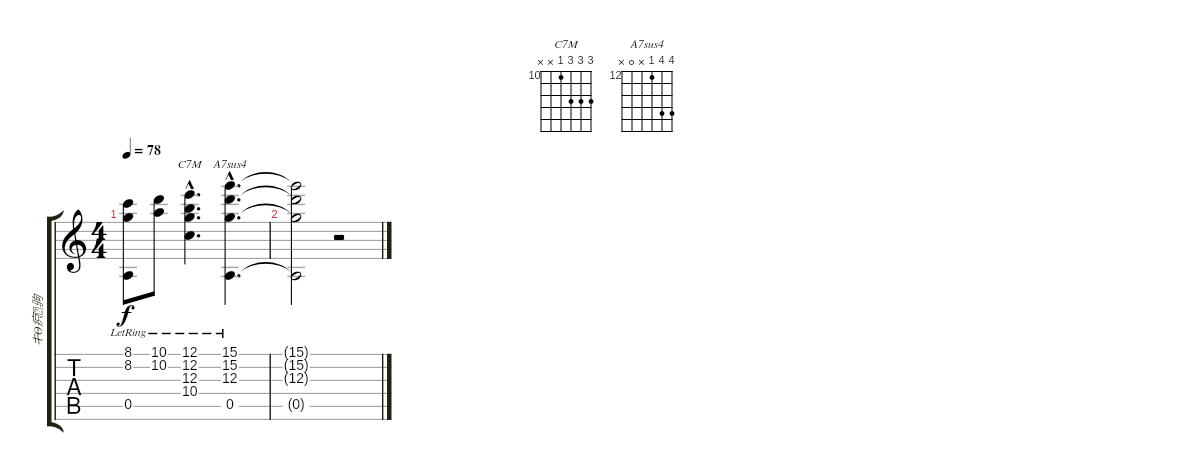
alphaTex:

\track ("キΘ疻驹" "キΘ疻驹") {instrument acousticguitarnylon}
\staff {score tabs}
\tuning (E4 B3 G3 D3 A2 E2) {hide}
\chord ("C7M" 12 12 12 10 x x) {firstfret 10}
\chord ("A7sus4" 15 15 12 x 0 x) {firstfret 12}
\ts (4 4)
\tempo 78
\clef g2
\ks c
(8.1{lr} 8.2{lr} 0.5{lr}).8{dy f} (10.1{lr} 10.2{lr}).8 (12.1{hac lr} 12.2{hac lr} 12.3{hac lr} 10.4{hac lr}).4{d ch "C7M"} (15.1{hac lr} 15.2{hac lr} 12.3{hac lr} 0.5{hac lr}).4{d ch "A7sus4"} |
(15.1{t} 15.2{t} 12.3{t} 0.5{t}).2 r.2
